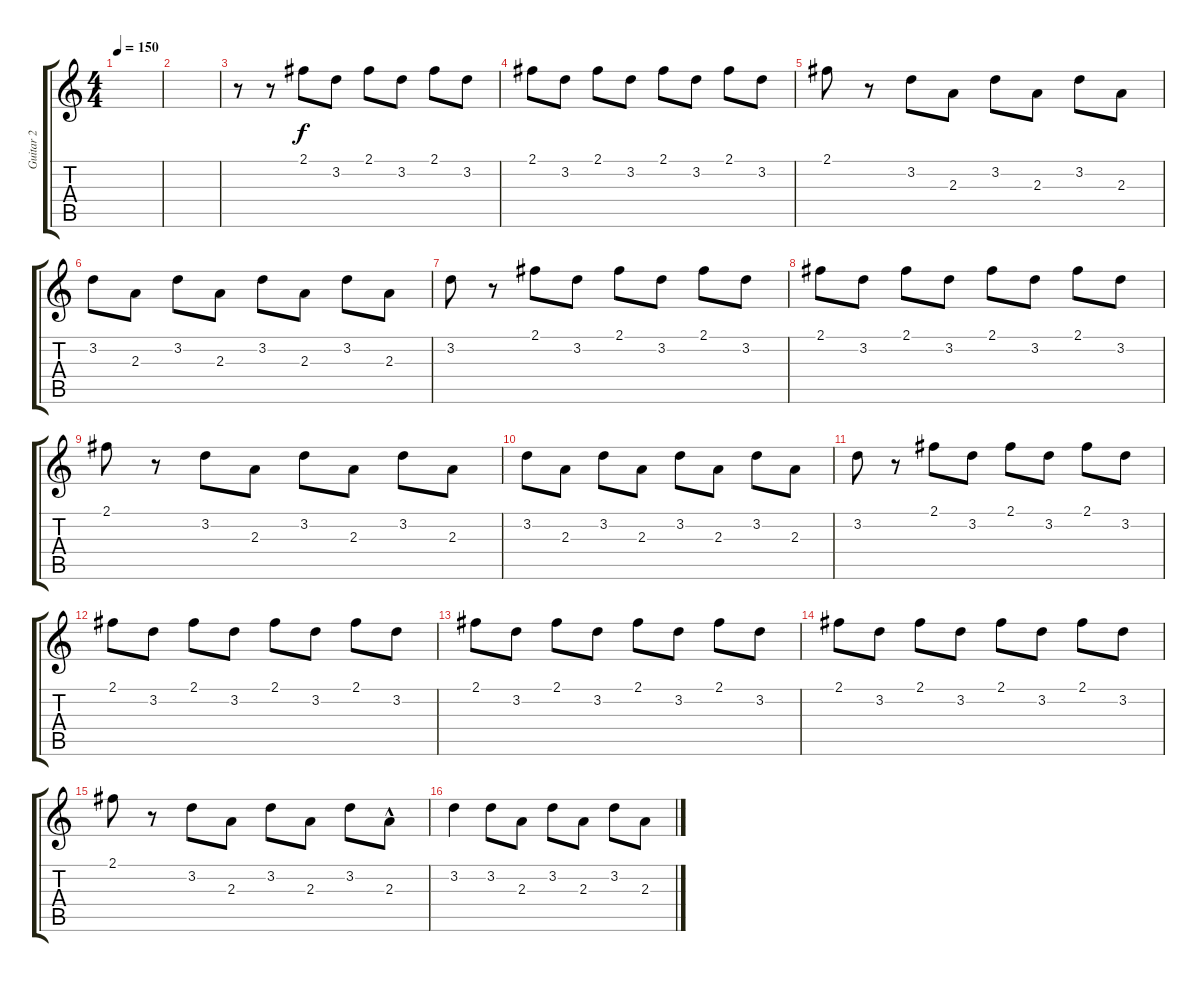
\track ("Guitar 2" "Guitar 2") {instrument distortionguitar}
\staff {score tabs}
\tuning (E4 B3 G3 D3 A2 E2) {hide}
\ts (4 4)
\tempo 150
\clef g2
\ks c
|
|
r.8 r.8 2.1.8 3.2.8 2.1.8 3.2.8 2.1.8 3.2.8 |
2.1.8 3.2.8 2.1.8 3.2.8 2.1.8 3.2.8 2.1.8 3.2.8 |
2.1.8 r.8 3.2.8 2.3.8 3.2.8 2.3.8 3.2.8 2.3.8 |
3.2.8 2.3.8 3.2.8 2.3.8 3.2.8 2.3.8 3.2.8 2.3.8 |
3.2.8 r.8 2.1.8 3.2.8 2.1.8 3.2.8 2.1.8 3.2.8 |
2.1.8 3.2.8 2.1.8 3.2.8 2.1.8 3.2.8 2.1.8 3.2.8 |
2.1.8 r.8 3.2.8 2.3.8 3.2.8 2.3.8 3.2.8 2.3.8 |
3.2.8 2.3.8 3.2.8 2.3.8 3.2.8 2.3.8 3.2.8 2.3.8 |
3.2.8 r.8 2.1.8 3.2.8 2.1.8 3.2.8 2.1.8 3.2.8 |
2.1.8 3.2.8 2.1.8 3.2.8 2.1.8 3.2.8 2.1.8 3.2.8 |
2.1.8 3.2.8 2.1.8 3.2.8 2.1.8 3.2.8 2.1.8 3.2.8 |
2.1.8 3.2.8 2.1.8 3.2.8 2.1.8 3.2.8 2.1.8 3.2.8 |
2.1.8 r.8 3.2.8 2.3.8 3.2.8 2.3.8 3.2.8 2.3{hac}.8 |
3.2.4 3.2.8 2.3.8 3.2.8 2.3.8 3.2.8 2.3.8
